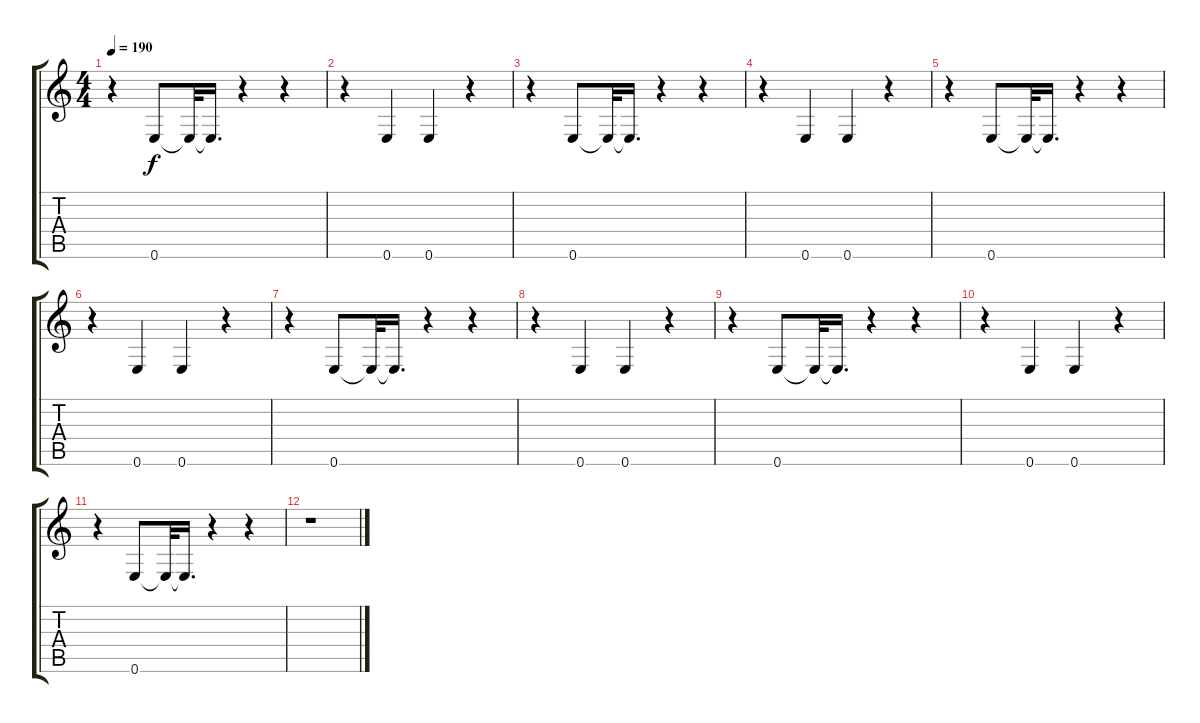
\track "" {instrument electricbassfinger}
\staff {score tabs}
\tuning (E4 B3 G3 D3 A2 E2) {hide}
\ts (4 4)
\tempo 190
\clef g2
\ks c
r.4{dy f} 0.6.8 0.6{t}.32 0.6{t}.16{d} r.4 r.4 |
r.4 0.6.4 0.6.4 r.4 |
r.4 0.6.8 0.6{t}.32 0.6{t}.16{d} r.4 r.4 |
r.4 0.6.4 0.6.4 r.4 |
r.4 0.6.8 0.6{t}.32 0.6{t}.16{d} r.4 r.4 |
r.4 0.6.4 0.6.4 r.4 |
r.4 0.6.8 0.6{t}.32 0.6{t}.16{d} r.4 r.4 |
r.4 0.6.4 0.6.4 r.4 |
r.4 0.6.8 0.6{t}.32 0.6{t}.16{d} r.4 r.4 |
r.4 0.6.4 0.6.4 r.4 |
r.4 0.6.8 0.6{t}.32 0.6{t}.16{d} r.4 r.4 |
r.1
